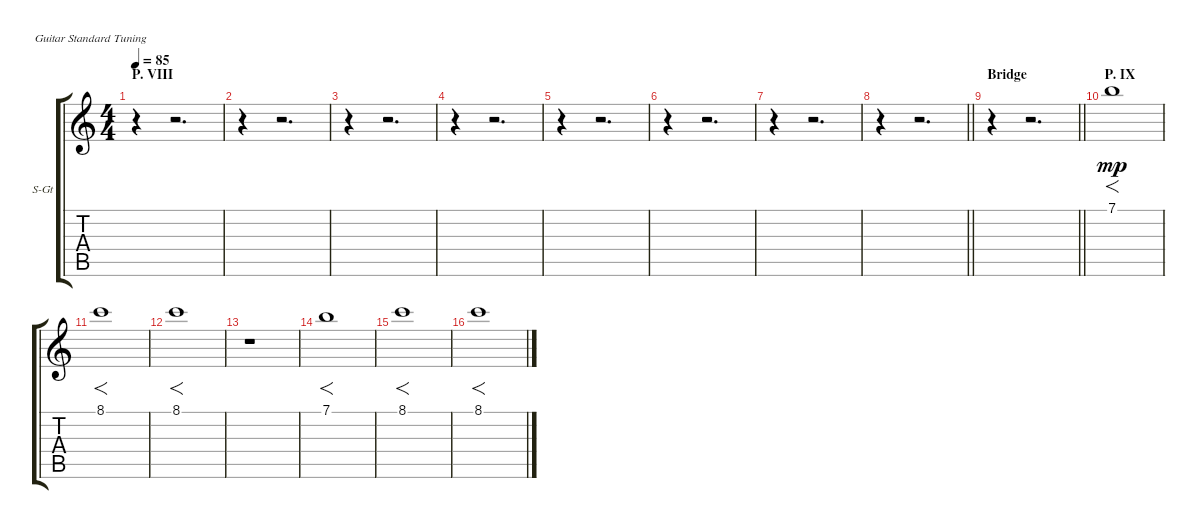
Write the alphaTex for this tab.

\bracketExtendMode groupsimilarinstruments
\firstSystemTrackNameOrientation horizontal
\otherSystemsTrackNameOrientation horizontal
\track ("Keyboard [Choir]" "S-Gt") {instrument choiraahs}
\staff {score tabs}
\tuning (E4 B3 G3 D3 A2 E2)
\displaytranspose 12
\ts (4 4)
\section ("" "P. VIII")
\tempo 85
\clef g2
\ks c
r.4{dy mf} r.2{d} |
r.4 r.2{d} |
r.4 r.2{d} |
r.4 r.2{d} |
r.4 r.2{d} |
r.4 r.2{d} |
r.4 r.2{d} |
\barLineRight lightlight
r.4 r.2{d} |
\section ("" "Bridge")
\barLineRight lightlight
r.4 r.2{d} |
\section ("" "P. IX")
7.1.1{f dy mp} |
8.1.1{f} |
8.1.1{f} |
r.1 |
7.1.1{f} |
8.1.1{f} |
8.1.1{f}
